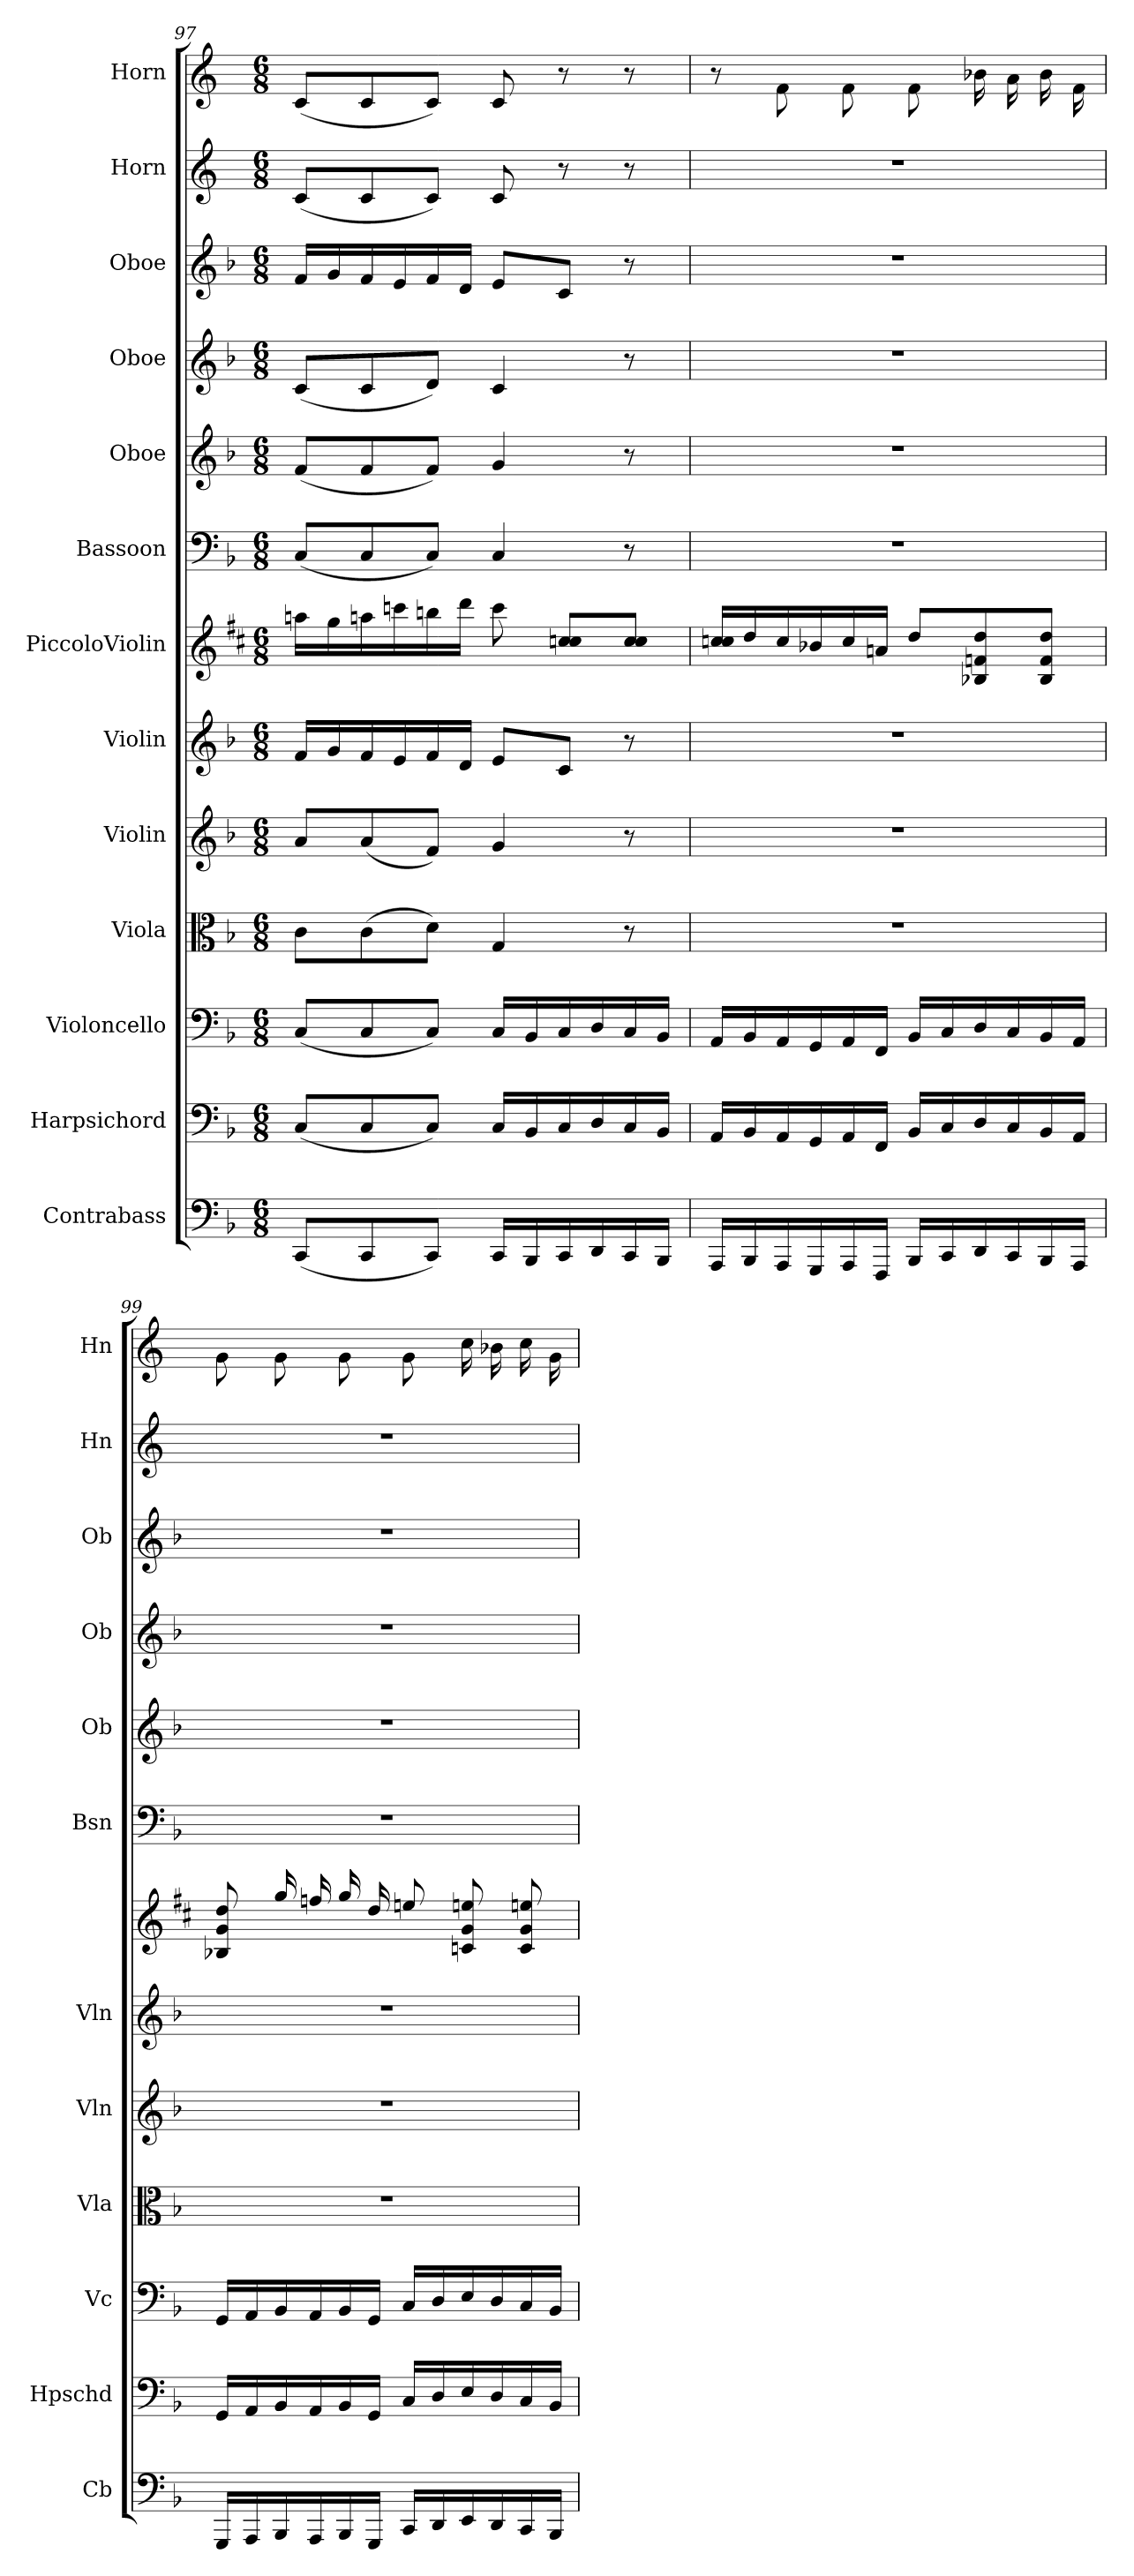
**kern	**kern	**kern	**kern	**kern	**kern	**kern	**kern	**kern	**kern	**kern	**kern	**kern
*part13	*part12	*part11	*part10	*part9	*part8	*part7	*part6	*part5	*part4	*part3	*part2	*part1
*staff13	*staff12	*staff11	*staff10	*staff9	*staff8	*staff7	*staff6	*staff5	*staff4	*staff3	*staff2	*staff1
*I"Contrabass	*I"Harpsichord	*I"Violoncello	*I"Viola	*I"Violin	*I"Violin	*I"PiccoloViolin	*I"Bassoon	*I"Oboe	*I"Oboe	*I"Oboe	*I"Horn	*I"Horn
*I'Cb	*I'Hpschd	*I'Vc	*I'Vla	*I'Vln	*I'Vln	*	*I'Bsn	*I'Ob	*I'Ob	*I'Ob	*I'Hn	*I'Hn
*clefF4	*clefF4	*clefF4	*clefC3	*clefG2	*clefG2	*clefG2	*clefF4	*clefG2	*clefG2	*clefG2	*clefG2	*clefG2
*k[b-]	*k[b-]	*k[b-]	*k[b-]	*k[b-]	*k[b-]	*k[f#c#]	*k[b-]	*k[b-]	*k[b-]	*k[b-]	*k[]	*k[]
*M6/8	*M6/8	*M6/8	*M6/8	*M6/8	*M6/8	*M6/8	*M6/8	*M6/8	*M6/8	*M6/8	*M6/8	*M6/8
=97	=97	=97	=97	=97	=97	=97	=97	=97	=97	=97	=97	=97
(8CC/L	(8C/L	(8C/L	8c\L	8a/L	16f/LL	16aan\LL	(8C/L	(8f/L	(8c/L	16f/LL	(8c/L	(8c/L
.	.	.	.	.	16g/	16gg\	.	.	.	16g/	.	.
8CC/	8C/	8C/	(8c\	(8a/	16f/	16aan\	8C/	8f/	8c/	16f/	8c/	8c/
.	.	.	.	.	16e/	16cccn\	.	.	.	16e/	.	.
8CC/J)	8C/J)	8C/J)	8d\J)	8f/J)	16f/	16bbn\	8C/J)	8f/J)	8d/J)	16f/	8c/J)	8c/J)
.	.	.	.	.	16d/JJ	16ddd\JJ	.	.	.	16d/JJ	.	.
16CC/LL	16C/LL	16C/LL	4G/	4g/	8e/L	8ccc\	4C/	4g/	4c/	8e/L	8c/	8c/
16BBB-/	16BB-/	16BB-/	.	.	.	.	.	.	.	.	.	.
16CC/	16C/	16C/	.	.	8c/J	8ccn/ 8cc/L	.	.	.	8c/J	8r	8r
16DD/	16D/	16D/	.	.	.	.	.	.	.	.	.	.
16CC/	16C/	16C/	8r	8r	8r	8cc/ 8cc/J	8r	8r	8r	8r	8r	8r
16BBB-/JJ	16BB-/JJ	16BB-/JJ	.	.	.	.	.	.	.	.	.	.
=98	=98	=98	=98	=98	=98	=98	=98	=98	=98	=98	=98	=98
16AAA/LL	16AA/LL	16AA/LL	2.r	2.r	2.r	16ccn/ 16cc/LL	2.r	2.r	2.r	2.r	2.r	8r
16BBB-/	16BB-/	16BB-/	.	.	.	16dd/	.	.	.	.	.	.
16AAA/	16AA/	16AA/	.	.	.	16cc/	.	.	.	.	.	8f\
16GGG/	16GG/	16GG/	.	.	.	16b-X/	.	.	.	.	.	.
16AAA/	16AA/	16AA/	.	.	.	16cc/	.	.	.	.	.	8f\
16FFF/JJ	16FF/JJ	16FF/JJ	.	.	.	16an/JJ	.	.	.	.	.	.
16BBB-/LL	16BB-/LL	16BB-/LL	.	.	.	8dd/L	.	.	.	.	.	8f\
16CC/	16C/	16C/	.	.	.	.	.	.	.	.	.	.
16DD/	16D/	16D/	.	.	.	8B-X/ 8fn/ 8dd/	.	.	.	.	.	16b-X\
16CC/	16C/	16C/	.	.	.	.	.	.	.	.	.	16a\
16BBB-/	16BB-/	16BB-/	.	.	.	8B-/ 8f/ 8dd/J	.	.	.	.	.	16b-\
16AAA/JJ	16AA/JJ	16AA/JJ	.	.	.	.	.	.	.	.	.	16f\
=99	=99	=99	=99	=99	=99	=99	=99	=99	=99	=99	=99	=99
16GGG/LL	16GG/LL	16GG/LL	2.r	2.r	2.r	8B-X/ 8g/ 8dd/	2.r	2.r	2.r	2.r	2.r	8g\
16AAA/	16AA/	16AA/	.	.	.	.	.	.	.	.	.	.
16BBB-/	16BB-/	16BB-/	.	.	.	16gg/	.	.	.	.	.	8g\
16AAA/	16AA/	16AA/	.	.	.	16ffn/	.	.	.	.	.	.
16BBB-/	16BB-/	16BB-/	.	.	.	16gg/	.	.	.	.	.	8g\
16GGG/JJ	16GG/JJ	16GG/JJ	.	.	.	16dd/	.	.	.	.	.	.
16CC/LL	16C/LL	16C/LL	.	.	.	8een/	.	.	.	.	.	8g\
16DD/	16D/	16D/	.	.	.	.	.	.	.	.	.	.
16EE/	16E/	16E/	.	.	.	8cn/ 8g/ 8een/	.	.	.	.	.	16cc\
16DD/	16D/	16D/	.	.	.	.	.	.	.	.	.	16b-X\
16CC/	16C/	16C/	.	.	.	8c/ 8g/ 8een/	.	.	.	.	.	16cc\
16BBB-/JJ	16BB-/JJ	16BB-/JJ	.	.	.	.	.	.	.	.	.	16g\
=	=	=	=	=	=	=	=	=	=	=	=	=
*-	*-	*-	*-	*-	*-	*-	*-	*-	*-	*-	*-	*-
